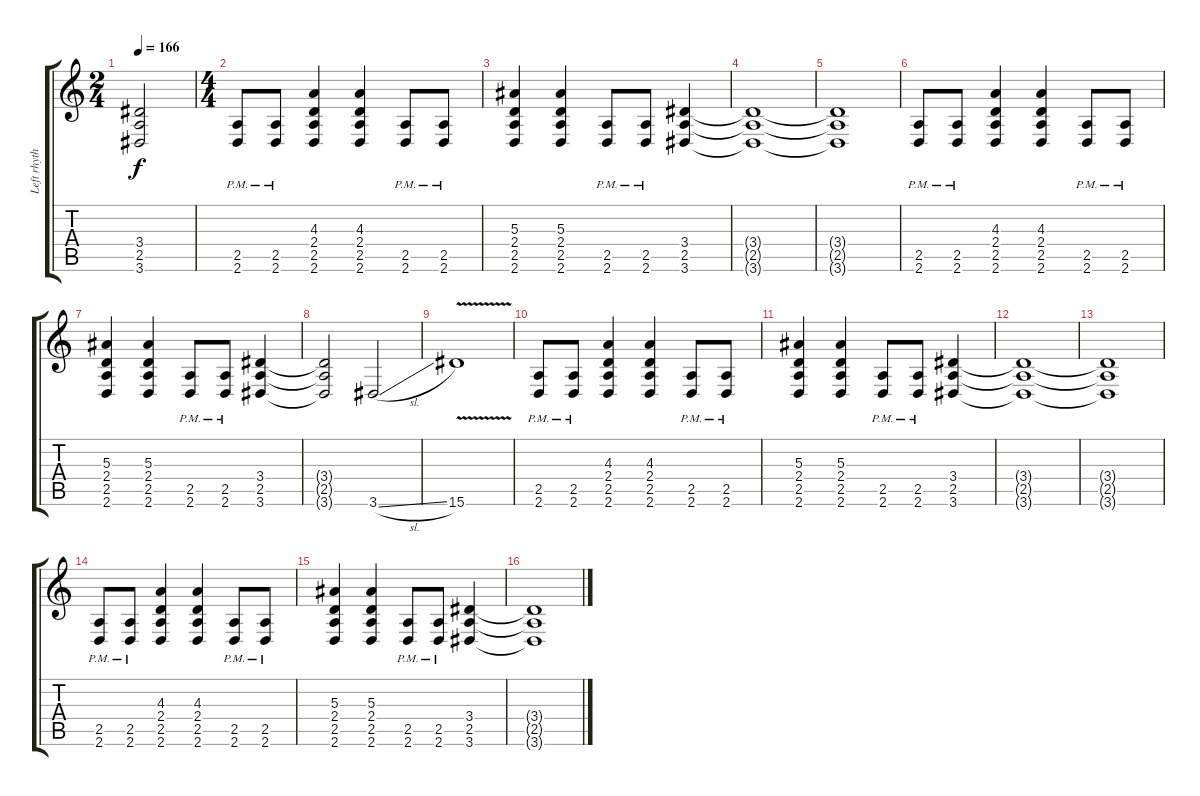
\track ("Left rhythm" "Left rhyth") {instrument distortionguitar}
\staff {score tabs}
\tuning (D4 A3 F3 C3 G2 C2) {hide}
\ts (2 4)
\tempo 166
\clef g2
\ks c
(3.4{t} 2.5{t} 3.6{t}).2{dy f} |
\ts (4 4)
(2.5{pm} 2.6{pm}).8 (2.5{pm} 2.6{pm}).8 (4.3 2.4 2.5 2.6).4 (4.3 2.4 2.5 2.6).4 (2.5{pm} 2.6{pm}).8 (2.5{pm} 2.6{pm}).8 |
(5.3 2.4 2.5 2.6).4 (5.3 2.4 2.5 2.6).4 (2.5{pm} 2.6{pm}).8 (2.5{pm} 2.6{pm}).8 (3.4 2.5 3.6).4 |
(3.4{t} 2.5{t} 3.6{t}).1 |
(3.4{t} 2.5{t} 3.6{t}).1 |
(2.5{pm} 2.6{pm}).8 (2.5{pm} 2.6{pm}).8 (4.3 2.4 2.5 2.6).4 (4.3 2.4 2.5 2.6).4 (2.5{pm} 2.6{pm}).8 (2.5{pm} 2.6{pm}).8 |
(5.3 2.4 2.5 2.6).4 (5.3 2.4 2.5 2.6).4 (2.5{pm} 2.6{pm}).8 (2.5{pm} 2.6{pm}).8 (3.4 2.5 3.6).4 |
(3.4{t} 2.5{t} 3.6{t}).2 3.6{sl}.2 |
15.6{v}.1 |
(2.5{pm} 2.6{pm}).8 (2.5{pm} 2.6{pm}).8 (4.3 2.4 2.5 2.6).4 (4.3 2.4 2.5 2.6).4 (2.5{pm} 2.6{pm}).8 (2.5{pm} 2.6{pm}).8 |
(5.3 2.4 2.5 2.6).4 (5.3 2.4 2.5 2.6).4 (2.5{pm} 2.6{pm}).8 (2.5{pm} 2.6{pm}).8 (3.4 2.5 3.6).4 |
(3.4{t} 2.5{t} 3.6{t}).1 |
(3.4{t} 2.5{t} 3.6{t}).1 |
(2.5{pm} 2.6{pm}).8 (2.5{pm} 2.6{pm}).8 (4.3 2.4 2.5 2.6).4 (4.3 2.4 2.5 2.6).4 (2.5{pm} 2.6{pm}).8 (2.5{pm} 2.6{pm}).8 |
(5.3 2.4 2.5 2.6).4 (5.3 2.4 2.5 2.6).4 (2.5{pm} 2.6{pm}).8 (2.5{pm} 2.6{pm}).8 (3.4 2.5 3.6).4 |
(3.4{t} 2.5{t} 3.6{t}).1
